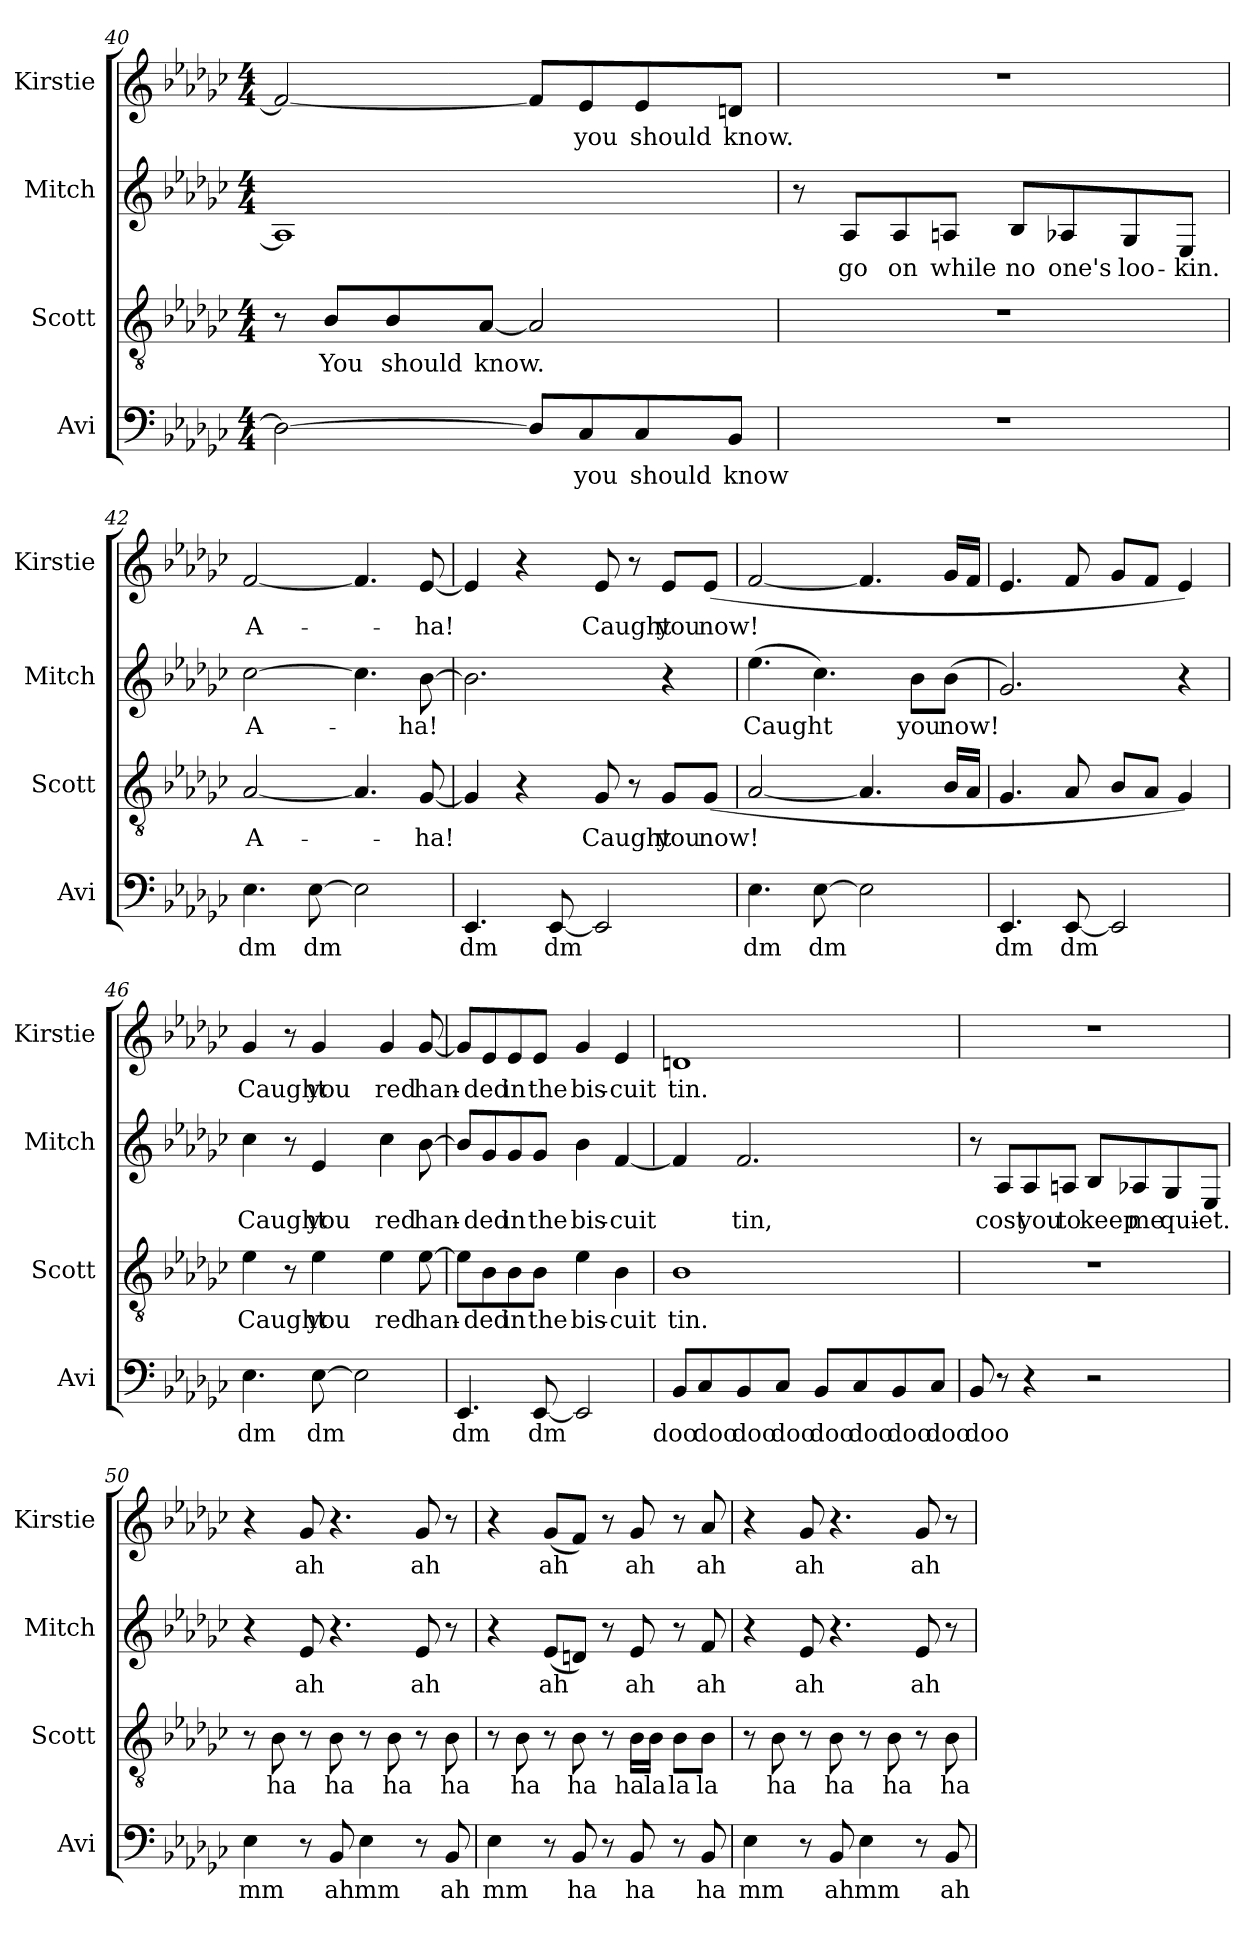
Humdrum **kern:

**kern	**text	**kern	**text	**kern	**text	**kern	**text
*part4	*part4	*part3	*part3	*part2	*part2	*part1	*part1
*staff4	*staff4	*staff3	*staff3	*staff2	*staff2	*staff1	*staff1
*I"Avi	*	*I"Scott	*	*I"Mitch	*	*I"Kirstie	*
*I'Avi	*	*I'Scott	*	*I'Mitch	*	*I'Kirstie	*
*clefF4	*	*clefGv2	*	*clefG2	*	*clefG2	*
*k[b-e-a-d-g-c-]	*	*k[b-e-a-d-g-c-]	*	*k[b-e-a-d-g-c-]	*	*k[b-e-a-d-g-c-]	*
*M4/4	*	*M4/4	*	*M4/4	*	*M4/4	*
=40	=40	=40	=40	=40	=40	=40	=40
2D-\_	.	8r	.	1A-]	.	2f/_	.
.	.	8B-/L	You	.	.	.	.
.	.	8B-/	should	.	.	.	.
.	.	[8A-/J	know.	.	.	.	.
8D-/L]	.	2A-/]	.	.	.	8f/L]	.
8C-/	you	.	.	.	.	8e-/	you
8C-/	should	.	.	.	.	8e-/	should
8BB-/J	know	.	.	.	.	8dn/J	know.
!!LO:PB:g=z
=41	=41	=41	=41	=41	=41	=41	=41
1r	.	1r	.	8r	.	1r	.
.	.	.	.	8A-/L	go	.	.
.	.	.	.	8A-/	on	.	.
.	.	.	.	8An/J	while	.	.
.	.	.	.	8B-/L	no	.	.
.	.	.	.	8A-X/	one's	.	.
.	.	.	.	8G-/	loo-	.	.
.	.	.	.	8E-/J	-kin.	.	.
=42	=42	=42	=42	=42	=42	=42	=42
4.E-\	dm	[2A-/	A-	[2cc-\	A-	[2f/	A-
[8E-\	dm	.	.	.	.	.	.
2E-\]	.	4.A-/]	.	4.cc-\]	.	4.f/]	.
.	.	[8G-/	-ha!	[8b-\	-ha!	[8e-/	-ha!
=43	=43	=43	=43	=43	=43	=43	=43
4.EE-/	dm	4G-/]	.	2.b-\]	.	4e-/]	.
.	.	4r	.	.	.	4r	.
[8EE-/	dm	.	.	.	.	.	.
2EE-/]	.	8G-/	Caught	.	.	8e-/	Caught
.	.	8r	.	.	.	8r	.
.	.	8G-/L	you	4r	.	8e-/L	you
.	.	(8G-/J	now!	.	.	(8e-/J	now!
!!LO:LB:g=z
=44	=44	=44	=44	=44	=44	=44	=44
4.E-\	dm	[2A-/	.	(4.ee-\	Caught	[2f/	.
[8E-\	dm	.	.	4.cc-\)	.	.	.
2E-\]	.	4.A-/]	.	.	.	4.f/]	.
.	.	.	.	8b-\L	you	.	.
.	.	16B-/LL	.	(8b-\J	now!	16g-/LL	.
.	.	16A-/JJ	.	.	.	16f/JJ	.
=45	=45	=45	=45	=45	=45	=45	=45
4.EE-/	dm	4.G-/	.	2.g-/)	.	4.e-/	.
[8EE-/	dm	8A-/	.	.	.	8f/	.
2EE-/]	.	8B-/L	.	.	.	8g-/L	.
.	.	8A-/J	.	.	.	8f/J	.
.	.	4G-/)	.	4r	.	4e-/)	.
=46	=46	=46	=46	=46	=46	=46	=46
4.E-\	dm	4e-\	Caught	4cc-\	Caught	4g-/	Caught
.	.	8r	.	8r	.	8r	.
[8E-\	dm	4e-\	you	4e-/	you	4g-/	you
2E-\]	.	.	.	.	.	.	.
.	.	4e-\	red	4cc-\	red	4g-/	red
.	.	[8e-\	han-	[8b-\	han-	[8g-/	han-
=47	=47	=47	=47	=47	=47	=47	=47
4.EE-/	dm	8e-\L]	.	8b-/L]	.	8g-/L]	.
.	.	8B-\	-ded	8g-/	-ded	8e-/	-ded
.	.	8B-\	in	8g-/	in	8e-/	in
[8EE-/	dm	8B-\J	the	8g-/J	the	8e-/J	the
2EE-/]	.	4e-\	bis-	4b-\	bis-	4g-/	bis-
.	.	4B-\	-cuit	[4f/	-cuit	4e-/	-cuit
!!LO:PB:g=z
=48	=48	=48	=48	=48	=48	=48	=48
8BB-/L	doo	1B-	tin.	4f/]	.	1dn	tin.
8C-/	doo	.	.	.	.	.	.
8BB-/	doo	.	.	2.f/	tin,	.	.
8C-/J	doo	.	.	.	.	.	.
8BB-/L	doo	.	.	.	.	.	.
8C-/	doo	.	.	.	.	.	.
8BB-/	doo	.	.	.	.	.	.
8C-/J	doo	.	.	.	.	.	.
=49	=49	=49	=49	=49	=49	=49	=49
8BB-/	doo	1r	.	8r	.	1r	.
8r	.	.	.	8A-/L	cost	.	.
4r	.	.	.	8A-/	you	.	.
.	.	.	.	8An/J	to	.	.
2r	.	.	.	8B-/L	keep	.	.
.	.	.	.	8A-X/	me	.	.
.	.	.	.	8G-/	qui-	.	.
.	.	.	.	8E-/J	-et.	.	.
!!LO:LB:g=z
=50	=50	=50	=50	=50	=50	=50	=50
4E-\	mm	8r	.	4r	.	4r	.
.	.	8B-\	ha	.	.	.	.
8r	.	8r	.	8e-/	ah	8g-/	ah
8BB-/	ah	8B-\	ha	4.r	.	4.r	.
4E-\	mm	8r	.	.	.	.	.
.	.	8B-\	ha	.	.	.	.
8r	.	8r	.	8e-/	ah	8g-/	ah
8BB-/	ah	8B-\	ha	8r	.	8r	.
=51	=51	=51	=51	=51	=51	=51	=51
4E-\	mm	8r	.	4r	.	4r	.
.	.	8B-\	ha	.	.	.	.
8r	.	8r	.	(8e-/L	ah	(8g-/L	ah
8BB-/	ha	8B-\	ha	8dn/J)	.	8f/J)	.
8r	.	8r	.	8r	.	8r	.
8BB-/	ha	16B-\LL	ha	8e-/	ah	8g-/	ah
.	.	16B-\JJ	la	.	.	.	.
8r	.	8B-\L	la	8r	.	8r	.
8BB-/	ha	8B-\J	la	8f/	ah	8a-/	ah
=52	=52	=52	=52	=52	=52	=52	=52
4E-\	mm	8r	.	4r	.	4r	.
.	.	8B-\	ha	.	.	.	.
8r	.	8r	.	8e-/	ah	8g-/	ah
8BB-/	ah	8B-\	ha	4.r	.	4.r	.
4E-\	mm	8r	.	.	.	.	.
.	.	8B-\	ha	.	.	.	.
8r	.	8r	.	8e-/	ah	8g-/	ah
8BB-/	ah	8B-\	ha	8r	.	8r	.
=	=	=	=	=	=	=	=
*-	*-	*-	*-	*-	*-	*-	*-
